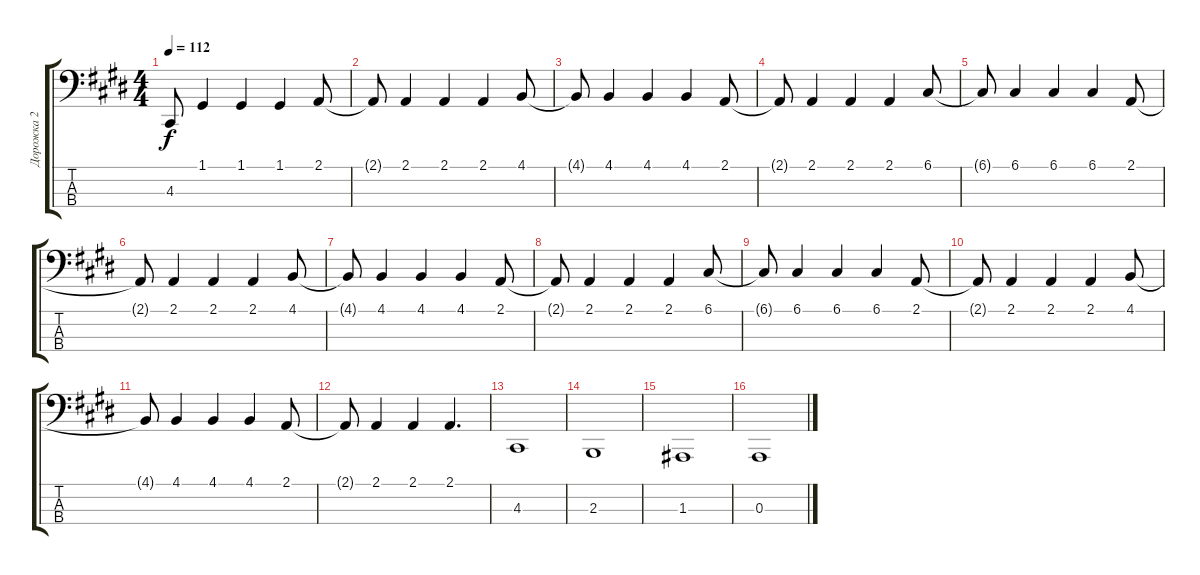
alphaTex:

\track ("Дорожка 2" "Дорожка 2") {instrument acousticgrandpiano}
\staff {score tabs}
\tuning (G2 D2 A1 E1) {hide}
\ts (4 4)
\tempo 112
\clef f4
\ks c#minor
4.3.8{dy f} 1.1.4 1.1.4 1.1.4 2.1.8 |
2.1{t}.8 2.1.4 2.1.4 2.1.4 4.1.8 |
4.1{t}.8 4.1.4 4.1.4 4.1.4 2.1.8 |
2.1{t}.8 2.1.4 2.1.4 2.1.4 6.1.8 |
6.1{t}.8 6.1.4 6.1.4 6.1.4 2.1.8 |
2.1{t}.8 2.1.4 2.1.4 2.1.4 4.1.8 |
4.1{t}.8 4.1.4 4.1.4 4.1.4 2.1.8 |
2.1{t}.8 2.1.4 2.1.4 2.1.4 6.1.8 |
6.1{t}.8 6.1.4 6.1.4 6.1.4 2.1.8 |
2.1{t}.8 2.1.4 2.1.4 2.1.4 4.1.8 |
4.1{t}.8 4.1.4 4.1.4 4.1.4 2.1.8 |
2.1{t}.8 2.1.4 2.1.4 2.1.4{d} |
4.3.1 |
2.3.1 |
1.3.1 |
0.3.1
